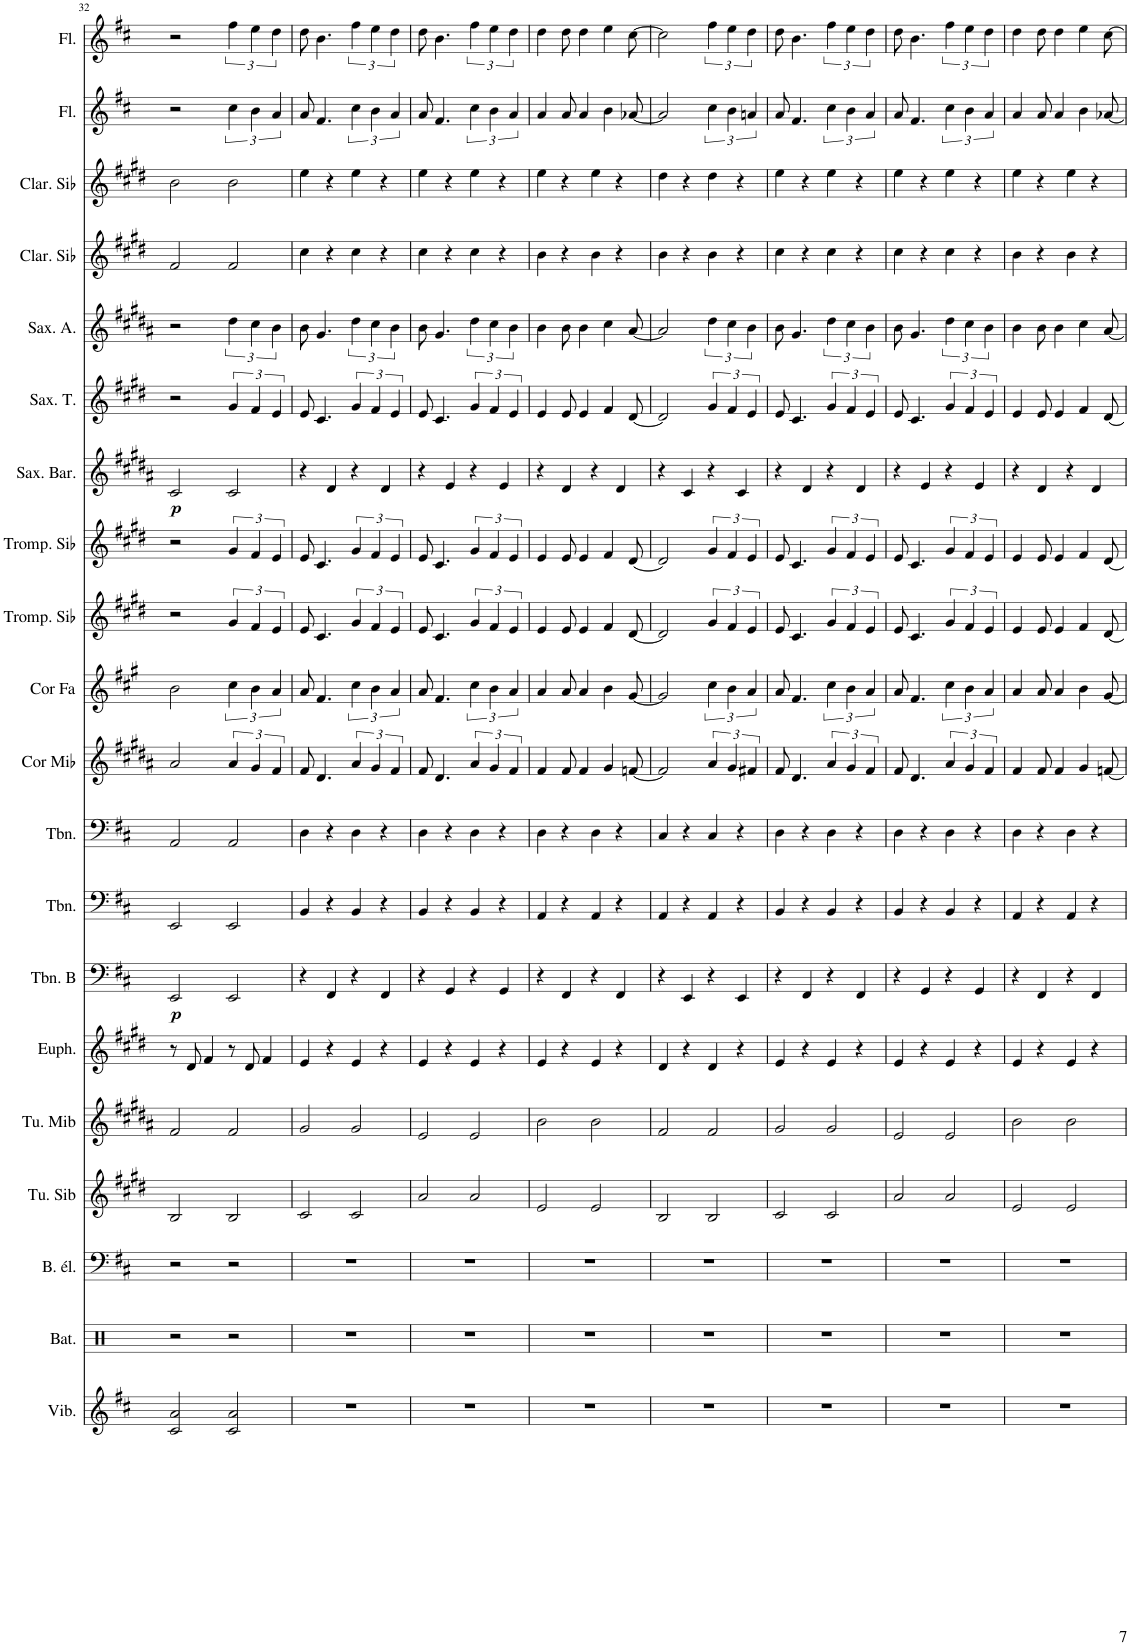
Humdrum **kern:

**kern	**kern	**kern	**kern	**kern	**kern	**kern	**dynam	**kern	**kern	**kern	**kern	**kern	**kern	**kern	**dynam	**kern	**kern	**kern	**kern	**kern	**kern
*part20	*part19	*part18	*part17	*part16	*part15	*part14	*part14	*part13	*part12	*part11	*part10	*part9	*part8	*part7	*part7	*part6	*part5	*part4	*part3	*part2	*part1
*staff20	*staff19	*staff18	*staff17	*staff16	*staff15	*staff14	*staff14	*staff13	*staff12	*staff11	*staff10	*staff9	*staff8	*staff7	*staff7	*staff6	*staff5	*staff4	*staff3	*staff2	*staff1
*I"Vibraphone	*I"Batterie	*I"Basse électrique	*I"Tuba en Sib	*I"Tuba en Mib	*I"Euphonium	*I"Trombone basse	*	*I"Trombone	*I"Trombone	*I"Cor en Mib	*I"Cor en Fa	*I"Trompette en Sib	*I"Trompette en Sib	*I"Saxophone Baryton	*	*I"Saxophone Ténor	*I"Saxophone Alto	*I"Clarinette en Sib	*I"Clarinette en Sib	*I"Flûte	*I"Flûte
*I'Vib.	*I'Bat.	*I'B. él.	*I'Tu. Sib	*I'Tu. Mib	*I'Euph.	*I'Tbn. B	*	*I'Tbn.	*I'Tbn.	*I'Cor Mib	*I'Cor Fa	*I'Tromp. Sib	*I'Tromp. Sib	*I'Sax. Bar.	*	*I'Sax. T.	*I'Sax. A.	*I'Clar. Sib	*I'Clar. Sib	*I'Fl.	*I'Fl.
!!LO:PB:g=z
*clefG2	*clefX	*clefF4	*clefG2	*clefG2	*clefG2	*clefF4	*	*clefF4	*clefF4	*clefG2	*clefG2	*clefG2	*clefG2	*clefG2	*	*clefG2	*clefG2	*clefG2	*clefG2	*clefG2	*clefG2
*	*	*Trd7c12	*Trd15c26	*Trd12c21	*Trd8c14	*	*	*	*	*Trd5c9	*Trd4c7	*Trd1c2	*Trd1c2	*Trd12c21	*	*Trd8c14	*Trd5c9	*Trd1c2	*Trd1c2	*	*
*k[f#c#]	*k[]	*k[f#c#]	*k[f#c#g#d#]	*k[f#c#g#d#a#]	*k[f#c#g#d#]	*k[f#c#]	*	*k[f#c#]	*k[f#c#]	*k[f#c#g#d#a#]	*k[f#c#g#]	*k[f#c#g#d#]	*k[f#c#g#d#]	*k[f#c#g#d#a#]	*	*k[f#c#g#d#]	*k[f#c#g#d#a#]	*k[f#c#g#d#]	*k[f#c#g#d#]	*k[f#c#]	*k[f#c#]
*M2/2	*M2/2	*M2/2	*M2/2	*M2/2	*M2/2	*M2/2	*	*M2/2	*M2/2	*M2/2	*M2/2	*M2/2	*M2/2	*M2/2	*	*M2/2	*M2/2	*M2/2	*M2/2	*M2/2	*M2/2
*met(c|)	*met(c|)	*met(c|)	*met(c|)	*met(c|)	*met(c|)	*met(c|)	*	*met(c|)	*met(c|)	*met(c|)	*met(c|)	*met(c|)	*met(c|)	*met(c|)	*	*met(c|)	*met(c|)	*met(c|)	*met(c|)	*met(c|)	*met(c|)
=32	=32	=32	=32	=32	=32	=32	=32	=32	=32	=32	=32	=32	=32	=32	=32	=32	=32	=32	=32	=32	=32
!	!	!	!	!	!	!	!LO:DY:b	!	!	!	!	!	!	!	!LO:DY:b	!	!	!	!	!	!
2c#/ 2a/	2r	2r	2B/	2f#/	8r	2EE/	p	2EE/	2AA/	2a#/	2b\	2r	2r	2c#/	p	2r	2r	2f#/	2b\	2r	2r
.	.	.	.	.	8d#/	.	.	.	.	.	.	.	.	.	.	.	.	.	.	.	.
.	.	.	.	.	4f#/	.	.	.	.	.	.	.	.	.	.	.	.	.	.	.	.
2c#/ 2a/	2r	2r	2B/	2f#/	8r	2EE/	.	2EE/	2AA/	6a#/	6cc#\	6g#/	6g#/	2c#/	.	6g#/	6dd#\	2f#/	2b\	6cc#\	6ff#\
.	.	.	.	.	8d#/	.	.	.	.	.	.	.	.	.	.	.	.	.	.	.	.
.	.	.	.	.	.	.	.	.	.	6g#/	6b\	6f#/	6f#/	.	.	6f#/	6cc#\	.	.	6b\	6ee\
.	.	.	.	.	4f#/	.	.	.	.	.	.	.	.	.	.	.	.	.	.	.	.
.	.	.	.	.	.	.	.	.	.	6f#/	6a/	6e/	6e/	.	.	6e/	6b\	.	.	6a/	6dd\
=33	=33	=33	=33	=33	=33	=33	=33	=33	=33	=33	=33	=33	=33	=33	=33	=33	=33	=33	=33	=33	=33
1r	1r	1r	2c#/	2g#/	4e/	4r	.	4BB/	4D\	8f#/	8a/	8e/	8e/	4r	.	8e/	8b\	4cc#\	4ee\	8a/	8dd\
.	.	.	.	.	.	.	.	.	.	4.d#/	4.f#/	4.c#/	4.c#/	.	.	4.c#/	4.g#/	.	.	4.f#/	4.b\
.	.	.	.	.	4r	4FF#/	.	4r	4r	.	.	.	.	4d#/	.	.	.	4r	4r	.	.
.	.	.	2c#/	2g#/	4e/	4r	.	4BB/	4D\	6a#/	6cc#\	6g#/	6g#/	4r	.	6g#/	6dd#\	4cc#\	4ee\	6cc#\	6ff#\
.	.	.	.	.	.	.	.	.	.	6g#/	6b\	6f#/	6f#/	.	.	6f#/	6cc#\	.	.	6b\	6ee\
.	.	.	.	.	4r	4FF#/	.	4r	4r	.	.	.	.	4d#/	.	.	.	4r	4r	.	.
.	.	.	.	.	.	.	.	.	.	6f#/	6a/	6e/	6e/	.	.	6e/	6b\	.	.	6a/	6dd\
=34	=34	=34	=34	=34	=34	=34	=34	=34	=34	=34	=34	=34	=34	=34	=34	=34	=34	=34	=34	=34	=34
1r	1r	1r	2a/	2e/	4e/	4r	.	4BB/	4D\	8f#/	8a/	8e/	8e/	4r	.	8e/	8b\	4cc#\	4ee\	8a/	8dd\
.	.	.	.	.	.	.	.	.	.	4.d#/	4.f#/	4.c#/	4.c#/	.	.	4.c#/	4.g#/	.	.	4.f#/	4.b\
.	.	.	.	.	4r	4GG/	.	4r	4r	.	.	.	.	4e/	.	.	.	4r	4r	.	.
.	.	.	2a/	2e/	4e/	4r	.	4BB/	4D\	6a#/	6cc#\	6g#/	6g#/	4r	.	6g#/	6dd#\	4cc#\	4ee\	6cc#\	6ff#\
.	.	.	.	.	.	.	.	.	.	6g#/	6b\	6f#/	6f#/	.	.	6f#/	6cc#\	.	.	6b\	6ee\
.	.	.	.	.	4r	4GG/	.	4r	4r	.	.	.	.	4e/	.	.	.	4r	4r	.	.
.	.	.	.	.	.	.	.	.	.	6f#/	6a/	6e/	6e/	.	.	6e/	6b\	.	.	6a/	6dd\
=35	=35	=35	=35	=35	=35	=35	=35	=35	=35	=35	=35	=35	=35	=35	=35	=35	=35	=35	=35	=35	=35
1r	1r	1r	2e/	2b\	4e/	4r	.	4AA/	4D\	4f#/	4a/	4e/	4e/	4r	.	4e/	4b\	4b\	4ee\	4a/	4dd\
.	.	.	.	.	4r	4FF#/	.	4r	4r	8f#/	8a/	8e/	8e/	4d#/	.	8e/	8b\	4r	4r	8a/	8dd\
.	.	.	.	.	.	.	.	.	.	4f#/	4a/	4e/	4e/	.	.	4e/	4b\	.	.	4a/	4dd\
.	.	.	2e/	2b\	4e/	4r	.	4AA/	4D\	.	.	.	.	4r	.	.	.	4b\	4ee\	.	.
.	.	.	.	.	.	.	.	.	.	4g#/	4b\	4f#/	4f#/	.	.	4f#/	4cc#\	.	.	4b\	4ee\
.	.	.	.	.	4r	4FF#/	.	4r	4r	.	.	.	.	4d#/	.	.	.	4r	4r	.	.
.	.	.	.	.	.	.	.	.	.	[8fn/	[8g#/	[8d#/	[8d#/	.	.	[8d#/	[8a#/	.	.	[8a-X/	[8cc#\
=36	=36	=36	=36	=36	=36	=36	=36	=36	=36	=36	=36	=36	=36	=36	=36	=36	=36	=36	=36	=36	=36
1r	1r	1r	2B/	2f#/	4d#/	4r	.	4AA/	4C#/	2f/]	2g#/]	2d#/]	2d#/]	4r	.	2d#/]	2a#/]	4b\	4dd#\	2a-/]	2cc#\]
.	.	.	.	.	4r	4EE/	.	4r	4r	.	.	.	.	4c#/	.	.	.	4r	4r	.	.
.	.	.	2B/	2f#/	4d#/	4r	.	4AA/	4C#/	6a#/	6cc#\	6g#/	6g#/	4r	.	6g#/	6dd#\	4b\	4dd#\	6cc#\	6ff#\
.	.	.	.	.	.	.	.	.	.	6g#/	6b\	6f#/	6f#/	.	.	6f#/	6cc#\	.	.	6b\	6ee\
.	.	.	.	.	4r	4EE/	.	4r	4r	.	.	.	.	4c#/	.	.	.	4r	4r	.	.
.	.	.	.	.	.	.	.	.	.	6f#X/	6a/	6e/	6e/	.	.	6e/	6b\	.	.	6an/	6dd\
=37	=37	=37	=37	=37	=37	=37	=37	=37	=37	=37	=37	=37	=37	=37	=37	=37	=37	=37	=37	=37	=37
1r	1r	1r	2c#/	2g#/	4e/	4r	.	4BB/	4D\	8f#/	8a/	8e/	8e/	4r	.	8e/	8b\	4cc#\	4ee\	8a/	8dd\
.	.	.	.	.	.	.	.	.	.	4.d#/	4.f#/	4.c#/	4.c#/	.	.	4.c#/	4.g#/	.	.	4.f#/	4.b\
.	.	.	.	.	4r	4FF#/	.	4r	4r	.	.	.	.	4d#/	.	.	.	4r	4r	.	.
.	.	.	2c#/	2g#/	4e/	4r	.	4BB/	4D\	6a#/	6cc#\	6g#/	6g#/	4r	.	6g#/	6dd#\	4cc#\	4ee\	6cc#\	6ff#\
.	.	.	.	.	.	.	.	.	.	6g#/	6b\	6f#/	6f#/	.	.	6f#/	6cc#\	.	.	6b\	6ee\
.	.	.	.	.	4r	4FF#/	.	4r	4r	.	.	.	.	4d#/	.	.	.	4r	4r	.	.
.	.	.	.	.	.	.	.	.	.	6f#/	6a/	6e/	6e/	.	.	6e/	6b\	.	.	6a/	6dd\
=38	=38	=38	=38	=38	=38	=38	=38	=38	=38	=38	=38	=38	=38	=38	=38	=38	=38	=38	=38	=38	=38
1r	1r	1r	2a/	2e/	4e/	4r	.	4BB/	4D\	8f#/	8a/	8e/	8e/	4r	.	8e/	8b\	4cc#\	4ee\	8a/	8dd\
.	.	.	.	.	.	.	.	.	.	4.d#/	4.f#/	4.c#/	4.c#/	.	.	4.c#/	4.g#/	.	.	4.f#/	4.b\
.	.	.	.	.	4r	4GG/	.	4r	4r	.	.	.	.	4e/	.	.	.	4r	4r	.	.
.	.	.	2a/	2e/	4e/	4r	.	4BB/	4D\	6a#/	6cc#\	6g#/	6g#/	4r	.	6g#/	6dd#\	4cc#\	4ee\	6cc#\	6ff#\
.	.	.	.	.	.	.	.	.	.	6g#/	6b\	6f#/	6f#/	.	.	6f#/	6cc#\	.	.	6b\	6ee\
.	.	.	.	.	4r	4GG/	.	4r	4r	.	.	.	.	4e/	.	.	.	4r	4r	.	.
.	.	.	.	.	.	.	.	.	.	6f#/	6a/	6e/	6e/	.	.	6e/	6b\	.	.	6a/	6dd\
=39	=39	=39	=39	=39	=39	=39	=39	=39	=39	=39	=39	=39	=39	=39	=39	=39	=39	=39	=39	=39	=39
1r	1r	1r	2e/	2b\	4e/	4r	.	4AA/	4D\	4f#/	4a/	4e/	4e/	4r	.	4e/	4b\	4b\	4ee\	4a/	4dd\
.	.	.	.	.	4r	4FF#/	.	4r	4r	8f#/	8a/	8e/	8e/	4d#/	.	8e/	8b\	4r	4r	8a/	8dd\
.	.	.	.	.	.	.	.	.	.	4f#/	4a/	4e/	4e/	.	.	4e/	4b\	.	.	4a/	4dd\
.	.	.	2e/	2b\	4e/	4r	.	4AA/	4D\	.	.	.	.	4r	.	.	.	4b\	4ee\	.	.
.	.	.	.	.	.	.	.	.	.	4g#/	4b\	4f#/	4f#/	.	.	4f#/	4cc#\	.	.	4b\	4ee\
.	.	.	.	.	4r	4FF#/	.	4r	4r	.	.	.	.	4d#/	.	.	.	4r	4r	.	.
.	.	.	.	.	.	.	.	.	.	[8fn/	[8g#/	[8d#/	[8d#/	.	.	[8d#/	[8a#/	.	.	[8a-X/	[8cc#\
=	=	=	=	=	=	=	=	=	=	=	=	=	=	=	=	=	=	=	=	=	=
*-	*-	*-	*-	*-	*-	*-	*-	*-	*-	*-	*-	*-	*-	*-	*-	*-	*-	*-	*-	*-	*-
